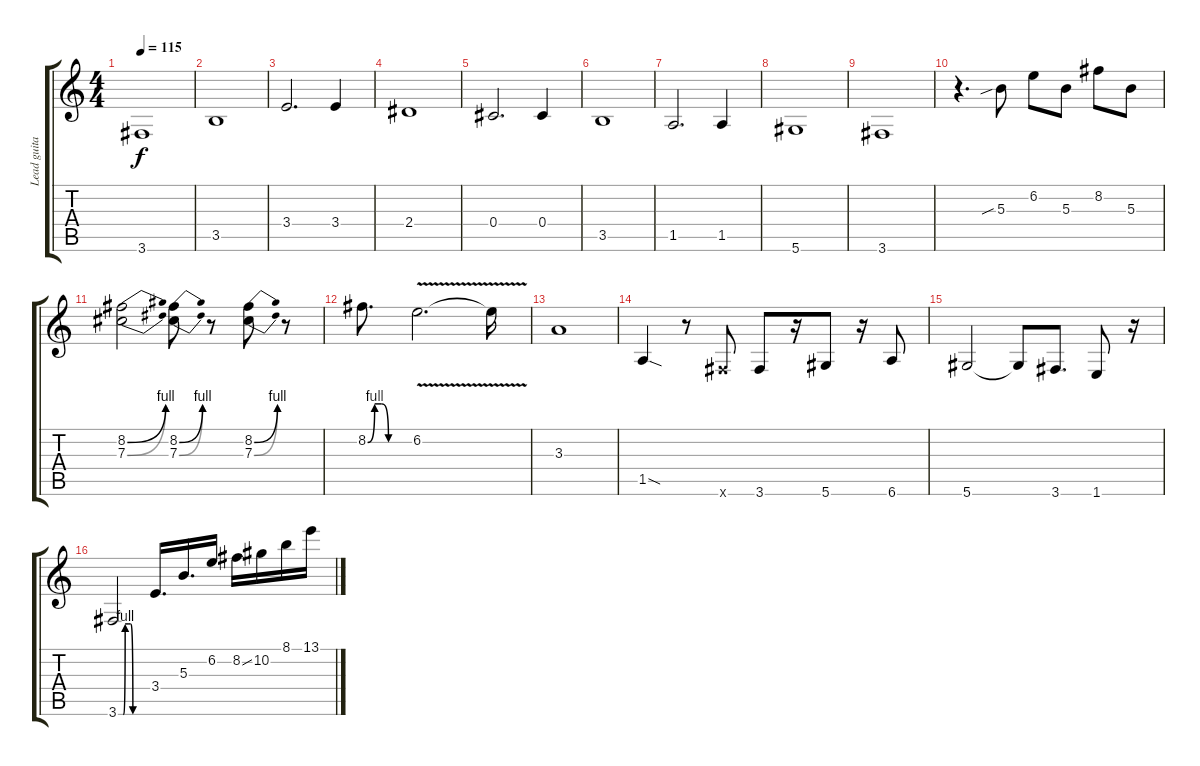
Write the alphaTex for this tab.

\track ("Lead guitar" "Lead guita") {instrument distortionguitar}
\staff {score tabs}
\tuning (Eb4 Bb3 Gb3 Db3 Ab2 Eb2) {hide}
\ts (4 4)
\tempo 115
\clef g2
\ks c
3.6.1{dy f} |
3.5.1 |
3.4.2{d} 3.4.4 |
2.4.1 |
0.4.2{d} 0.4.4 |
3.5.1 |
1.5.2{d} 1.5.4 |
5.6.1 |
3.6.1 |
r.4{d} 5.3{sib}.8 6.2.8 5.3.8 8.2.8 5.3.8 |
(8.2{be (bend 0 0 60 4)} 7.3{be (bend 0 0 60 4)}).2 (8.2{be (bend 0 0 60 4)} 7.3{be (bend 0 0 60 4)}).8 r.8 (8.2{be (bend 0 0 60 4)} 7.3{be (bend 0 0 60 4)}).8 r.8 |
8.2{be (custom 0 0 10 4 20 4 30 0 60 0)}.8{d} 6.2{v}.2{d} 6.2{t}.16 |
3.3.1 |
1.5{sod}.4 r.8 3.6{x}.8 3.6.8 r.16 5.6.8 r.16 6.6.8 |
5.6.2 5.6{t}.8 3.6.8{d} 1.6.8 r.16 |
3.6{be (custom 0 0 5 0 10 0 14 4 20 4 25 4 30 0 60 0)}.2 3.4.16{d} 5.3.16{d} 6.2.16 8.2{ss}.16 10.2.16 8.1.16 13.1.16
